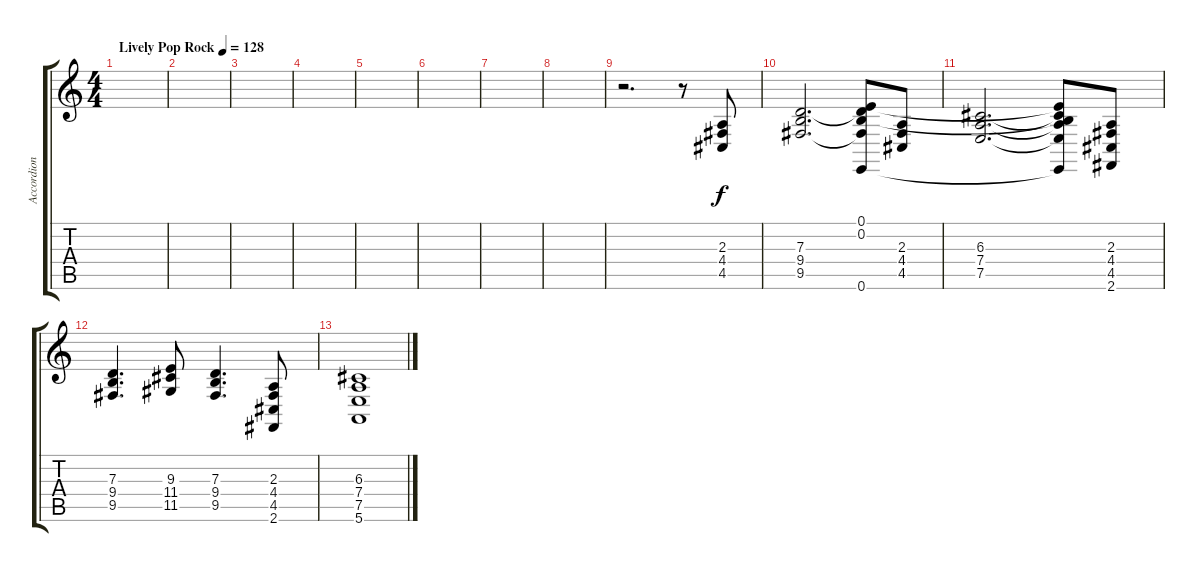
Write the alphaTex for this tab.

\track ("Accordion" "Accordion") {instrument accordion}
\staff {score tabs}
\tuning (E4 B3 G3 D3 A2 E2) {hide}
\ts (4 4)
\tempo (128 "Lively Pop Rock")
\clef g2
\ks c
|
|
|
|
|
|
|
|
r.2{d} r.8 (2.3 4.4 4.5).8 |
(7.3 9.4 9.5).2{d} (0.1 0.2 7.3{t} 9.5{t} 0.6).8 (2.3 4.4 4.5).8 |
(6.3 7.4 7.5).2{d} (0.1{t} 0.2{t} 6.3{t} 7.4{t} 7.5{t} 0.6{t}).8 (2.3 4.4 4.5 2.6).8 |
(7.3 9.4 9.5).4{d} (9.3 11.4 11.5).8 (7.3 9.4 9.5).4{d} (2.3 4.4 4.5 2.6).8 |
(6.3 7.4 7.5 5.6).1
